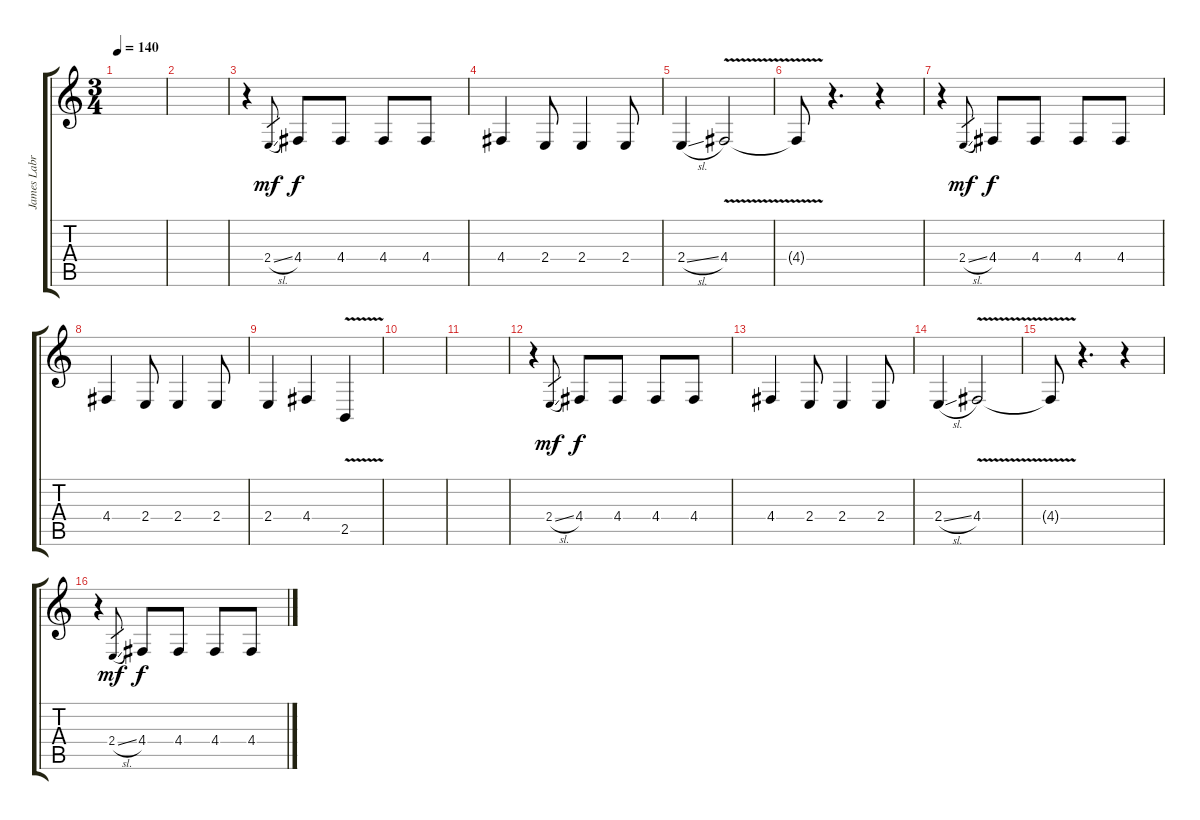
\track ("James Labrie" "James Labr") {instrument clarinet}
\staff {score tabs}
\tuning (E4 B3 G3 D3 A2 E2) {hide}
\ts (3 4)
\tempo 140
\clef g2
\ks c
|
|
r.4 2.4{sl}.8{gr dy mf} 4.4.8{dy f} 4.4.8 4.4.8 4.4.8 |
4.4.4 2.4.8 2.4.4 2.4.8 |
2.4{sl}.4 4.4{v}.2 |
4.4{t}.8 r.4{d} r.4 |
r.4 2.4{sl}.8{gr dy mf} 4.4.8{dy f} 4.4.8 4.4.8 4.4.8 |
4.4.4 2.4.8 2.4.4 2.4.8 |
2.4.4 4.4.4 2.5{v}.4 |
|
|
r.4 2.4{sl}.8{gr dy mf} 4.4.8{dy f} 4.4.8 4.4.8 4.4.8 |
4.4.4 2.4.8 2.4.4 2.4.8 |
2.4{sl}.4 4.4{v}.2 |
4.4{t}.8 r.4{d} r.4 |
r.4 2.4{sl}.8{gr dy mf} 4.4.8{dy f} 4.4.8 4.4.8 4.4.8
